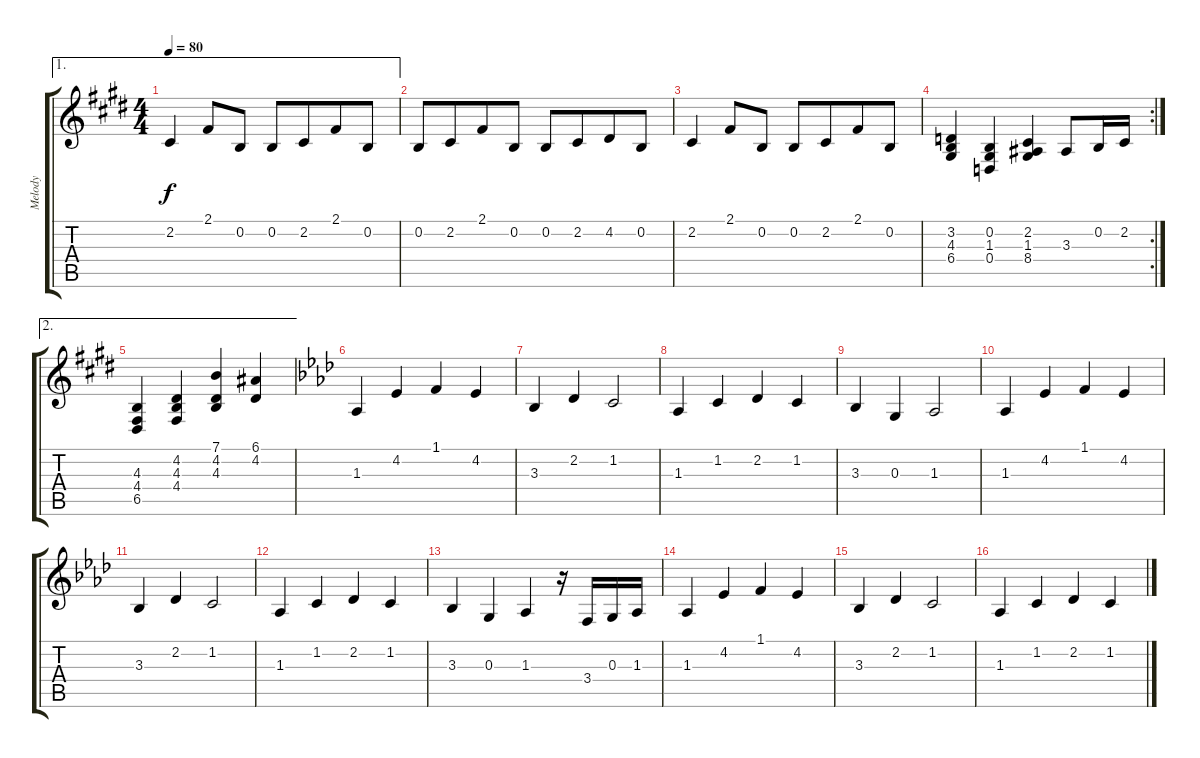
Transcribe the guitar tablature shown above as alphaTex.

\track ("Melody" "Melody") {instrument acousticgrandpiano}
\staff {score tabs}
\tuning (E4 B3 G3 D3 A2 E2) {hide}
\ae 1
\ts (4 4)
\tempo 80
\clef g2
\ks e
2.2.4{dy f} 2.1.8 0.2.8 0.2.8 2.2.8{beam merge} 2.1.8 0.2.8 |
0.2.8 2.2.8{beam merge} 2.1.8 0.2.8 0.2.8 2.2.8{beam merge} 4.2.8 0.2.8 |
2.2.4 2.1.8 0.2.8 0.2.8 2.2.8{beam merge} 2.1.8 0.2.8 |
\rc 2
(3.2 4.3 6.4).4 (0.2 1.3 0.4).4 (2.2 1.3 8.4).4 3.3.8 0.2.16 2.2.16 |
\ae 2
(4.3 4.4 6.5).4 (4.2 4.3 4.4).4 (7.1 4.2 4.3).4 (6.1 4.2).4 |
\ks ab
1.3.4 4.2.4 1.1.4 4.2.4 |
3.3.4 2.2.4 1.2.2 |
1.3.4 1.2.4 2.2.4 1.2.4 |
3.3.4 0.3.4 1.3.2 |
1.3.4 4.2.4 1.1.4 4.2.4 |
3.3.4 2.2.4 1.2.2 |
1.3.4 1.2.4 2.2.4 1.2.4 |
3.3.4 0.3.4 1.3.4 r.16 3.4.16 0.3.16 1.3.16 |
1.3.4 4.2.4 1.1.4 4.2.4 |
3.3.4 2.2.4 1.2.2 |
1.3.4 1.2.4 2.2.4 1.2.4
